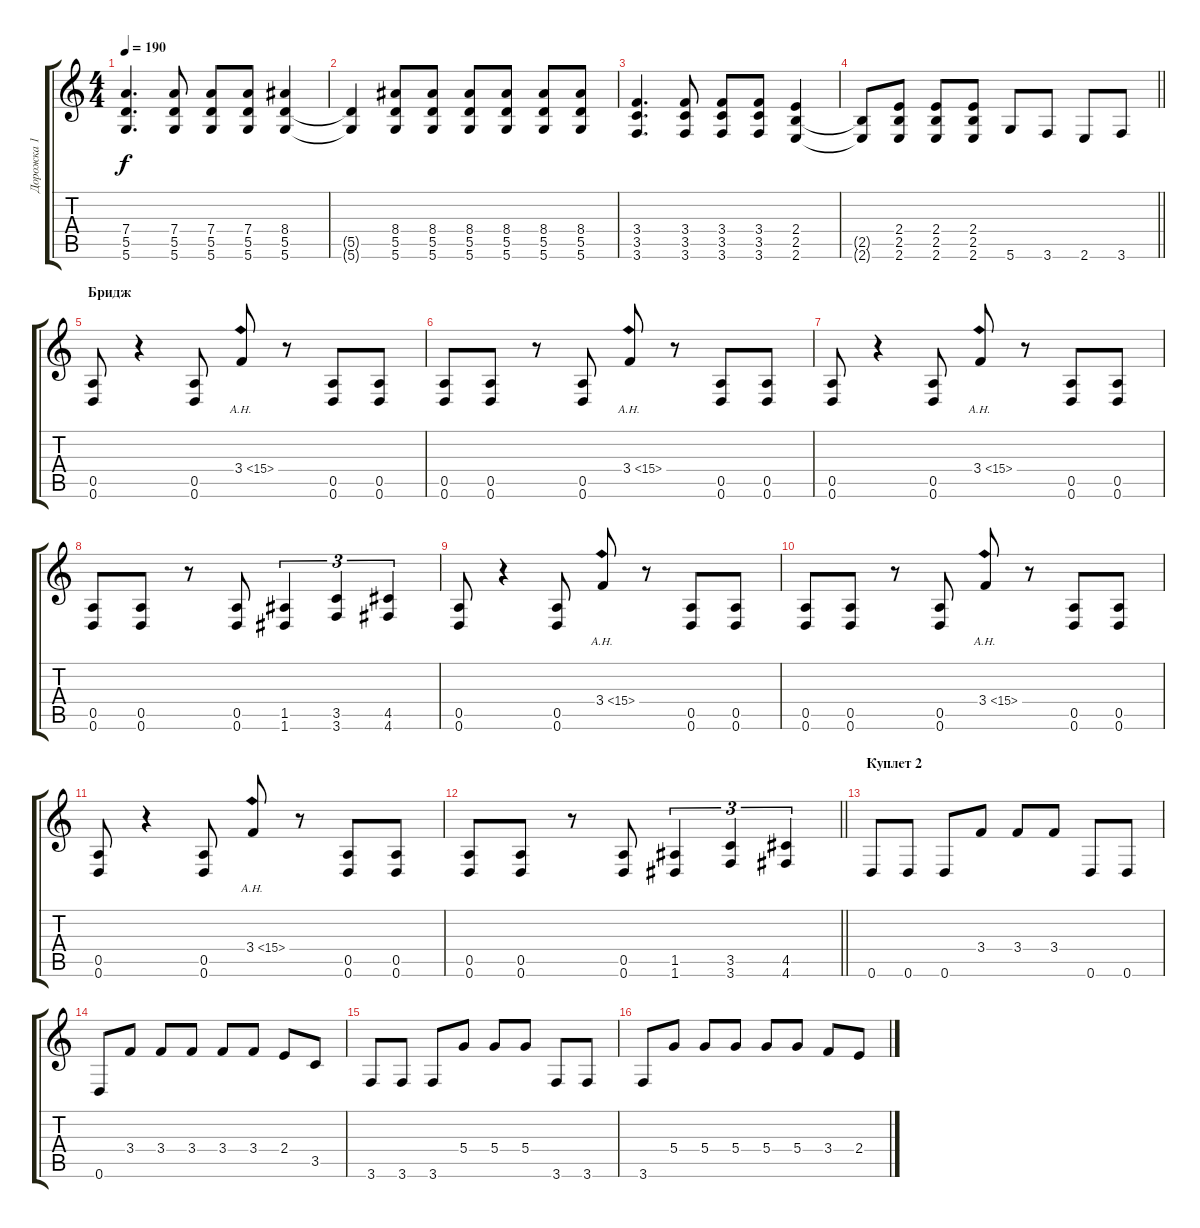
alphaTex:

\track ("Дорожка 1" "Дорожка 1") {instrument acousticguitarsteel}
\staff {score tabs}
\tuning (E4 B3 G3 D3 A2 D2) {hide}
\ts (4 4)
\tempo 190
\clef g2
\ks c
(7.4 5.5 5.6).4{d dy f} (7.4 5.5 5.6).8 (7.4 5.5 5.6).8 (7.4 5.5 5.6).8 (8.4 5.5 5.6).4 |
(5.5{t} 5.6{t}).4 (8.4 5.5 5.6).8 (8.4 5.5 5.6).8 (8.4 5.5 5.6).8 (8.4 5.5 5.6).8 (8.4 5.5 5.6).8 (8.4 5.5 5.6).8 |
(3.4 3.5 3.6).4{d} (3.4 3.5 3.6).8 (3.4 3.5 3.6).8 (3.4 3.5 3.6).8 (2.4 2.5 2.6).4 |
\barLineRight lightlight
(2.5{t} 2.6{t}).8 (2.4 2.5 2.6).8 (2.4 2.5 2.6).8 (2.4 2.5 2.6).8 5.6.8 3.6.8 2.6.8 3.6.8 |
\section ("" "Бридж")
(0.5 0.6).8 r.4 (0.5 0.6).8 3.4{ah 12}.8 r.8 (0.5 0.6).8 (0.5 0.6).8 |
(0.5 0.6).8 (0.5 0.6).8 r.8 (0.5 0.6).8 3.4{ah 12}.8 r.8 (0.5 0.6).8 (0.5 0.6).8 |
(0.5 0.6).8 r.4 (0.5 0.6).8 3.4{ah 12}.8 r.8 (0.5 0.6).8 (0.5 0.6).8 |
(0.5 0.6).8 (0.5 0.6).8 r.8 (0.5 0.6).8 (1.5 1.6).4{tu (3 2)} (3.5 3.6).4{tu (3 2)} (4.5 4.6).4{tu (3 2)} |
(0.5 0.6).8 r.4 (0.5 0.6).8 3.4{ah 12}.8 r.8 (0.5 0.6).8 (0.5 0.6).8 |
(0.5 0.6).8 (0.5 0.6).8 r.8 (0.5 0.6).8 3.4{ah 12}.8 r.8 (0.5 0.6).8 (0.5 0.6).8 |
(0.5 0.6).8 r.4 (0.5 0.6).8 3.4{ah 12}.8 r.8 (0.5 0.6).8 (0.5 0.6).8 |
\barLineRight lightlight
(0.5 0.6).8 (0.5 0.6).8 r.8 (0.5 0.6).8 (1.5 1.6).4{tu (3 2)} (3.5 3.6).4{tu (3 2)} (4.5 4.6).4{tu (3 2)} |
\section ("" "Куплет 2")
0.6.8 0.6.8 0.6.8 3.4.8 3.4.8 3.4.8 0.6.8 0.6.8 |
0.6.8 3.4.8 3.4.8 3.4.8 3.4.8 3.4.8 2.4.8 3.5.8 |
3.6.8 3.6.8 3.6.8 5.4.8 5.4.8 5.4.8 3.6.8 3.6.8 |
3.6.8 5.4.8 5.4.8 5.4.8 5.4.8 5.4.8 3.4.8 2.4.8
